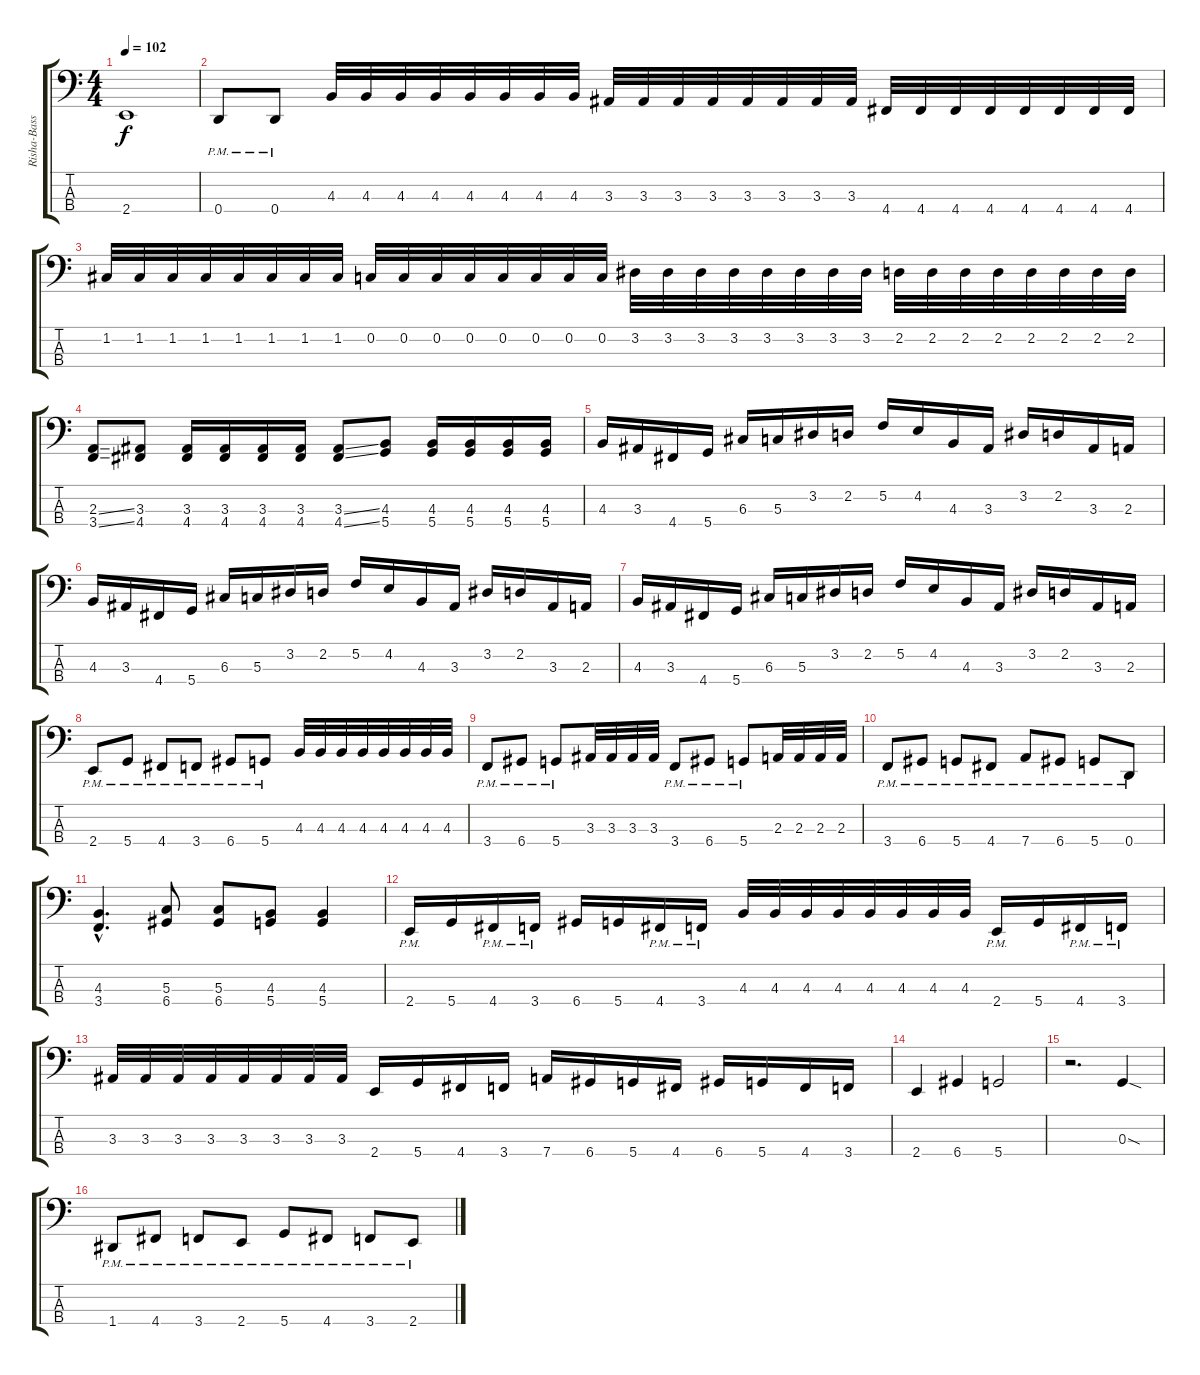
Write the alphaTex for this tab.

\track ("Risha-Bass" "Risha-Bass") {instrument electricbassfinger}
\staff {score tabs}
\tuning (F2 C2 G1 D1) {hide}
\ts (4 4)
\tempo 102
\clef f4
\ks c
2.4.1{dy f} |
0.4{pm}.8 0.4{pm}.8 4.3.32 4.3.32 4.3.32 4.3.32 4.3.32 4.3.32 4.3.32 4.3.32 3.3.32 3.3.32 3.3.32 3.3.32 3.3.32 3.3.32 3.3.32 3.3.32 4.4.32 4.4.32 4.4.32 4.4.32 4.4.32 4.4.32 4.4.32 4.4.32 |
1.2.32 1.2.32 1.2.32 1.2.32 1.2.32 1.2.32 1.2.32 1.2.32 0.2.32 0.2.32 0.2.32 0.2.32 0.2.32 0.2.32 0.2.32 0.2.32 3.2.32 3.2.32 3.2.32 3.2.32 3.2.32 3.2.32 3.2.32 3.2.32 2.2.32 2.2.32 2.2.32 2.2.32 2.2.32 2.2.32 2.2.32 2.2.32 |
(2.3{ss} 3.4{ss}).8 (3.3 4.4).8 (3.3 4.4).16 (3.3 4.4).16 (3.3 4.4).16 (3.3 4.4).16 (3.3{ss} 4.4{ss}).8 (4.3 5.4).8 (4.3 5.4).16 (4.3 5.4).16 (4.3 5.4).16 (4.3 5.4).16 |
4.3.16 3.3.16 4.4.16 5.4.16 6.3.16 5.3.16 3.2.16 2.2.16 5.2.16 4.2.16 4.3.16 3.3.16 3.2.16 2.2.16 3.3.16 2.3.16 |
4.3.16 3.3.16 4.4.16 5.4.16 6.3.16 5.3.16 3.2.16 2.2.16 5.2.16 4.2.16 4.3.16 3.3.16 3.2.16 2.2.16 3.3.16 2.3.16 |
4.3.16 3.3.16 4.4.16 5.4.16 6.3.16 5.3.16 3.2.16 2.2.16 5.2.16 4.2.16 4.3.16 3.3.16 3.2.16 2.2.16 3.3.16 2.3.16 |
2.4{pm}.8 5.4{pm}.8 4.4{pm}.8 3.4{pm}.8 6.4{pm}.8 5.4{pm}.8 4.3.32 4.3.32 4.3.32 4.3.32 4.3.32 4.3.32 4.3.32 4.3.32 |
3.4{pm}.8 6.4{pm}.8 5.4{pm}.8 3.3.32 3.3.32 3.3.32 3.3.32 3.4{pm}.8 6.4{pm}.8 5.4{pm}.8 2.3.32 2.3.32 2.3.32 2.3.32 |
3.4{pm}.8 6.4{pm}.8 5.4{pm}.8 4.4{pm}.8 7.4{pm}.8 6.4{pm}.8 5.4{pm}.8 0.4{pm}.8 |
(4.3{hac} 3.4{hac}).4{d} (5.3 6.4).8 (5.3 6.4).8 (4.3 5.4).8 (4.3 5.4).4 |
2.4{pm}.16 5.4.16 4.4{pm}.16 3.4{pm}.16 6.4.16 5.4.16 4.4{pm}.16 3.4{pm}.16 4.3.32 4.3.32 4.3.32 4.3.32 4.3.32 4.3.32 4.3.32 4.3.32 2.4{pm}.16 5.4.16 4.4{pm}.16 3.4{pm}.16 |
3.3.32 3.3.32 3.3.32 3.3.32 3.3.32 3.3.32 3.3.32 3.3.32 2.4.16 5.4.16 4.4.16 3.4.16 7.4.16 6.4.16 5.4.16 4.4.16 6.4.16 5.4.16 4.4.16 3.4.16 |
2.4.4 6.4.4 5.4.2 |
r.2{d} 0.3{sod}.4 |
1.4{pm}.8 4.4{pm}.8 3.4{pm}.8 2.4{pm}.8 5.4{pm}.8 4.4{pm}.8 3.4{pm}.8 2.4{pm}.8
